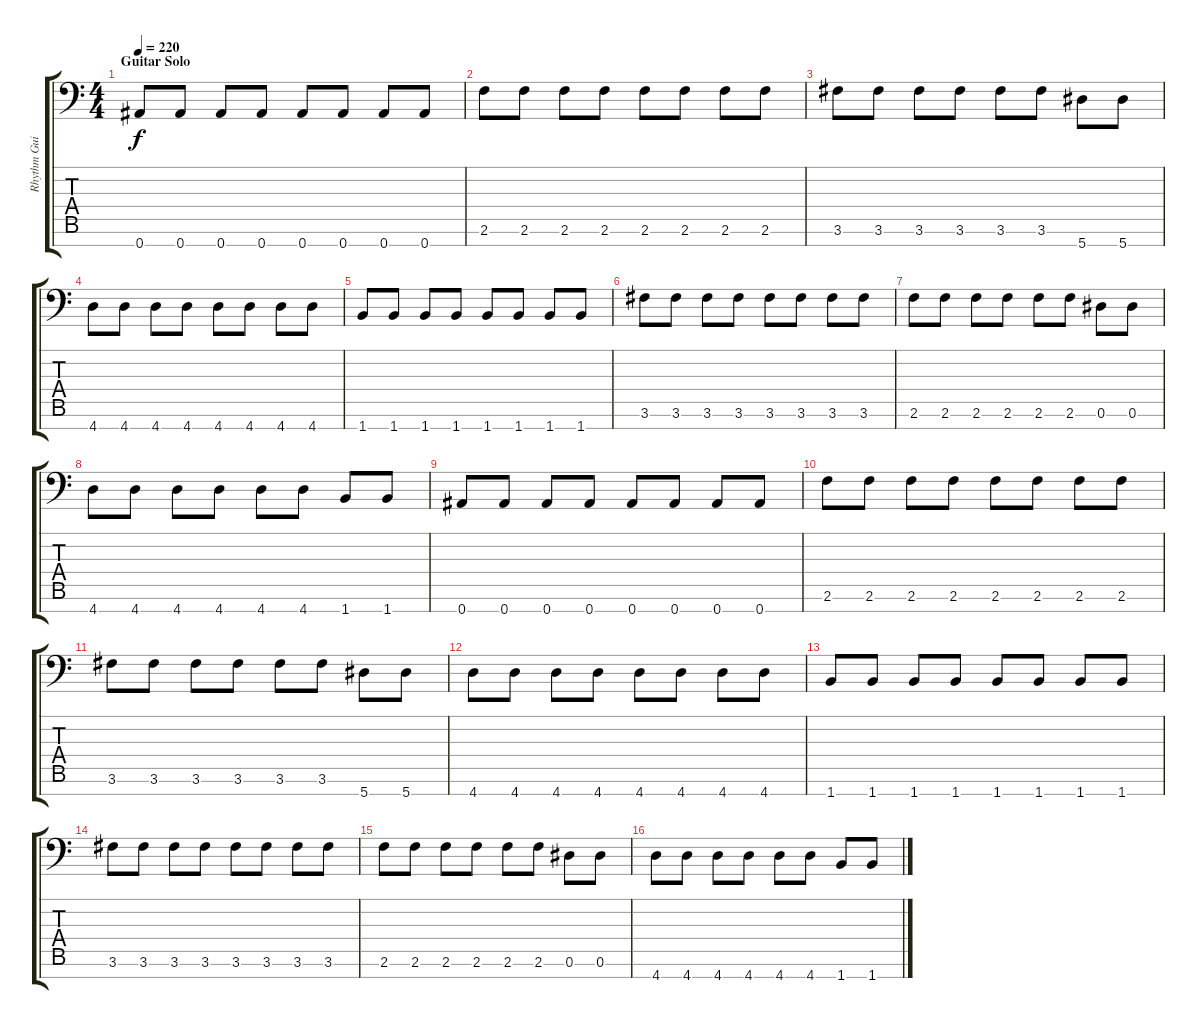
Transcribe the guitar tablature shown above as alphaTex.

\track ("Rhythm Guitar" "Rhythm Gui") {instrument distortionguitar}
\staff {score tabs}
\tuning (Eb4 Bb3 Gb3 Db3 Ab2 Eb2 Bb1) {hide}
\ts (4 4)
\section ("" "Guitar Solo")
\tempo 220
\clef f4
\ks c
0.7.8{dy f} 0.7.8 0.7.8 0.7.8 0.7.8 0.7.8 0.7.8 0.7.8 |
2.6.8 2.6.8 2.6.8 2.6.8 2.6.8 2.6.8 2.6.8 2.6.8 |
3.6.8 3.6.8 3.6.8 3.6.8 3.6.8 3.6.8 5.7.8 5.7.8 |
4.7.8 4.7.8 4.7.8 4.7.8 4.7.8 4.7.8 4.7.8 4.7.8 |
1.7.8 1.7.8 1.7.8 1.7.8 1.7.8 1.7.8 1.7.8 1.7.8 |
3.6.8 3.6.8 3.6.8 3.6.8 3.6.8 3.6.8 3.6.8 3.6.8 |
2.6.8 2.6.8 2.6.8 2.6.8 2.6.8 2.6.8 0.6.8 0.6.8 |
4.7.8 4.7.8 4.7.8 4.7.8 4.7.8 4.7.8 1.7.8 1.7.8 |
\ks aminor
0.7.8 0.7.8 0.7.8 0.7.8 0.7.8 0.7.8 0.7.8 0.7.8 |
2.6.8 2.6.8 2.6.8 2.6.8 2.6.8 2.6.8 2.6.8 2.6.8 |
3.6.8 3.6.8 3.6.8 3.6.8 3.6.8 3.6.8 5.7.8 5.7.8 |
4.7.8 4.7.8 4.7.8 4.7.8 4.7.8 4.7.8 4.7.8 4.7.8 |
1.7.8 1.7.8 1.7.8 1.7.8 1.7.8 1.7.8 1.7.8 1.7.8 |
3.6.8 3.6.8 3.6.8 3.6.8 3.6.8 3.6.8 3.6.8 3.6.8 |
2.6.8 2.6.8 2.6.8 2.6.8 2.6.8 2.6.8 0.6.8 0.6.8 |
4.7.8 4.7.8 4.7.8 4.7.8 4.7.8 4.7.8 1.7.8 1.7.8
